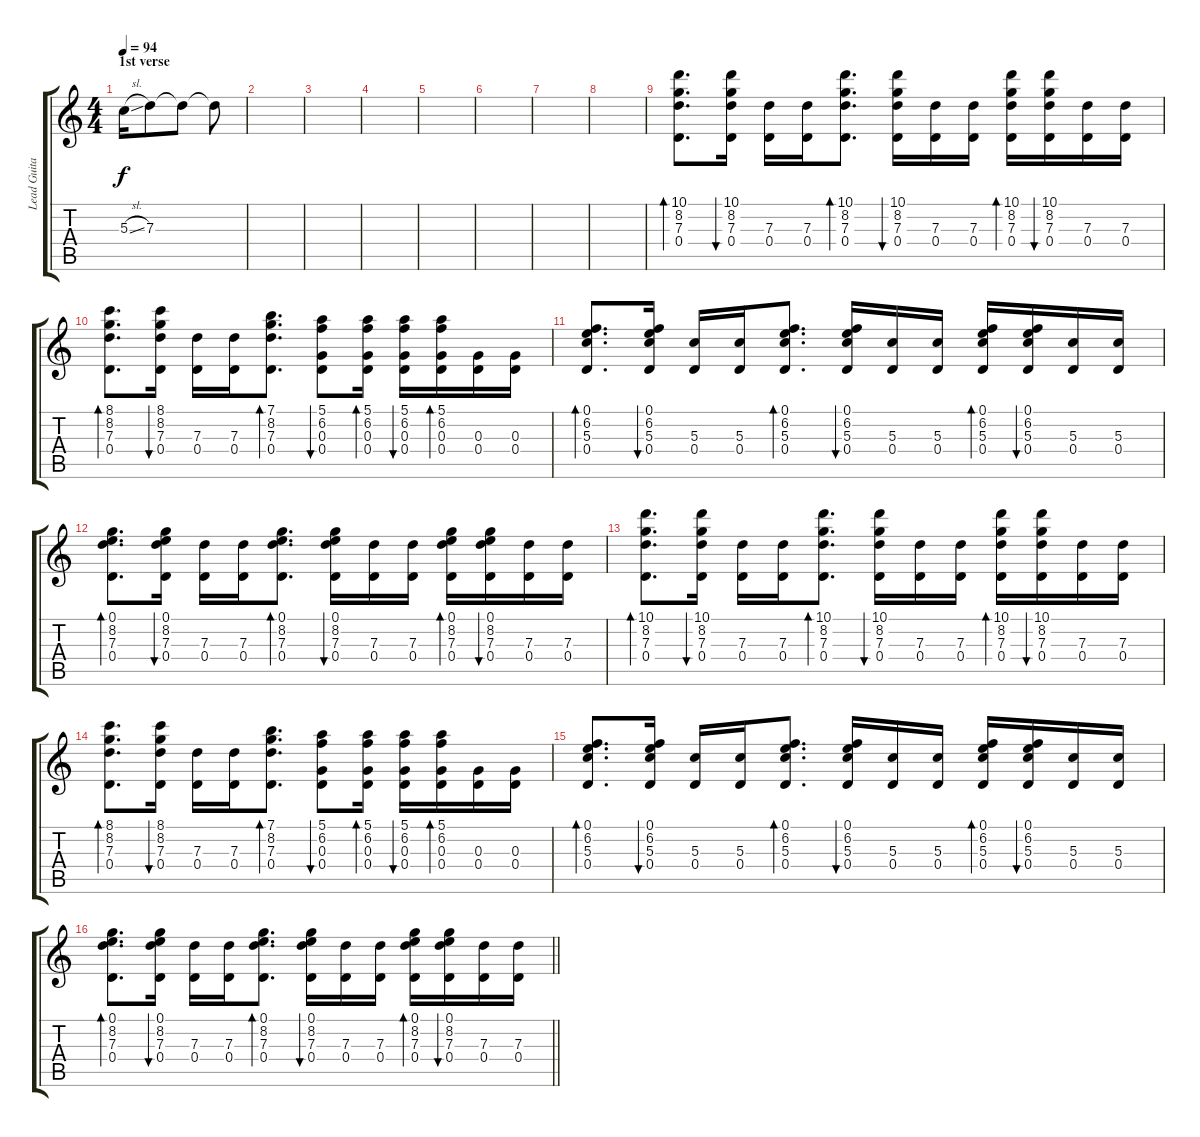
\track ("Lead Guitar" "Lead Guita") {instrument acousticguitarsteel}
\staff {score tabs}
\tuning (E4 B3 G3 D3 A2 E2) {hide}
\ts (4 4)
\section ("" "1st verse")
\tempo 94
\clef g2
\ks c
5.3{sl}.16{dy f} 7.3.8 7.3{t}.8 7.3{t}.8 |
|
|
|
|
|
|
|
(10.1 8.2 7.3 0.4).8{d bd 60} (10.1 8.2 7.3 0.4).16{bu 60} (7.3 0.4).16 (7.3 0.4).16 (10.1 8.2 7.3 0.4).8{d bd 60} (10.1 8.2 7.3 0.4).16{bu 60} (7.3 0.4).16 (7.3 0.4).16 (10.1 8.2 7.3 0.4).16{bd 60} (10.1 8.2 7.3 0.4).16{bu 60} (7.3 0.4).16 (7.3 0.4).16 |
(8.1 8.2 7.3 0.4).8{d bd 60} (8.1 8.2 7.3 0.4).16{bu 60} (7.3 0.4).16 (7.3 0.4).16 (7.1 8.2 7.3 0.4).8{d bd 60} (5.1 6.2 0.3 0.4).8{bu 60} (5.1 6.2 0.3 0.4).16{bd 60} (5.1 6.2 0.3 0.4).16{bu 60} (5.1 6.2 0.3 0.4).16{bd 60} (0.3 0.4).16 (0.3 0.4).16 |
(0.1 6.2 5.3 0.4).8{d bd 60} (0.1 6.2 5.3 0.4).16{bu 60} (5.3 0.4).16 (5.3 0.4).16 (0.1 6.2 5.3 0.4).8{d bd 60} (0.1 6.2 5.3 0.4).16{bu 60} (5.3 0.4).16 (5.3 0.4).16 (0.1 6.2 5.3 0.4).16{bd 60} (0.1 6.2 5.3 0.4).16{bu 60} (5.3 0.4).16 (5.3 0.4).16 |
(0.1 8.2 7.3 0.4).8{d bd 60} (0.1 8.2 7.3 0.4).16{bu 60} (7.3 0.4).16 (7.3 0.4).16 (0.1 8.2 7.3 0.4).8{d bd 60} (0.1 8.2 7.3 0.4).16{bu 60} (7.3 0.4).16 (7.3 0.4).16 (0.1 8.2 7.3 0.4).16{bd 60} (0.1 8.2 7.3 0.4).16{bu 60} (7.3 0.4).16 (7.3 0.4).16 |
(10.1 8.2 7.3 0.4).8{d bd 60} (10.1 8.2 7.3 0.4).16{bu 60} (7.3 0.4).16 (7.3 0.4).16 (10.1 8.2 7.3 0.4).8{d bd 60} (10.1 8.2 7.3 0.4).16{bu 60} (7.3 0.4).16 (7.3 0.4).16 (10.1 8.2 7.3 0.4).16{bd 60} (10.1 8.2 7.3 0.4).16{bu 60} (7.3 0.4).16 (7.3 0.4).16 |
(8.1 8.2 7.3 0.4).8{d bd 60} (8.1 8.2 7.3 0.4).16{bu 60} (7.3 0.4).16 (7.3 0.4).16 (7.1 8.2 7.3 0.4).8{d bd 60} (5.1 6.2 0.3 0.4).8{bu 60} (5.1 6.2 0.3 0.4).16{bd 60} (5.1 6.2 0.3 0.4).16{bu 60} (5.1 6.2 0.3 0.4).16{bd 60} (0.3 0.4).16 (0.3 0.4).16 |
(0.1 6.2 5.3 0.4).8{d bd 60} (0.1 6.2 5.3 0.4).16{bu 60} (5.3 0.4).16 (5.3 0.4).16 (0.1 6.2 5.3 0.4).8{d bd 60} (0.1 6.2 5.3 0.4).16{bu 60} (5.3 0.4).16 (5.3 0.4).16 (0.1 6.2 5.3 0.4).16{bd 60} (0.1 6.2 5.3 0.4).16{bu 60} (5.3 0.4).16 (5.3 0.4).16 |
\barLineRight lightlight
(0.1 8.2 7.3 0.4).8{d bd 60} (0.1 8.2 7.3 0.4).16{bu 60} (7.3 0.4).16 (7.3 0.4).16 (0.1 8.2 7.3 0.4).8{d bd 60} (0.1 8.2 7.3 0.4).16{bu 60} (7.3 0.4).16 (7.3 0.4).16 (0.1 8.2 7.3 0.4).16{bd 60} (0.1 8.2 7.3 0.4).16{bu 60} (7.3 0.4).16 (7.3 0.4).16
